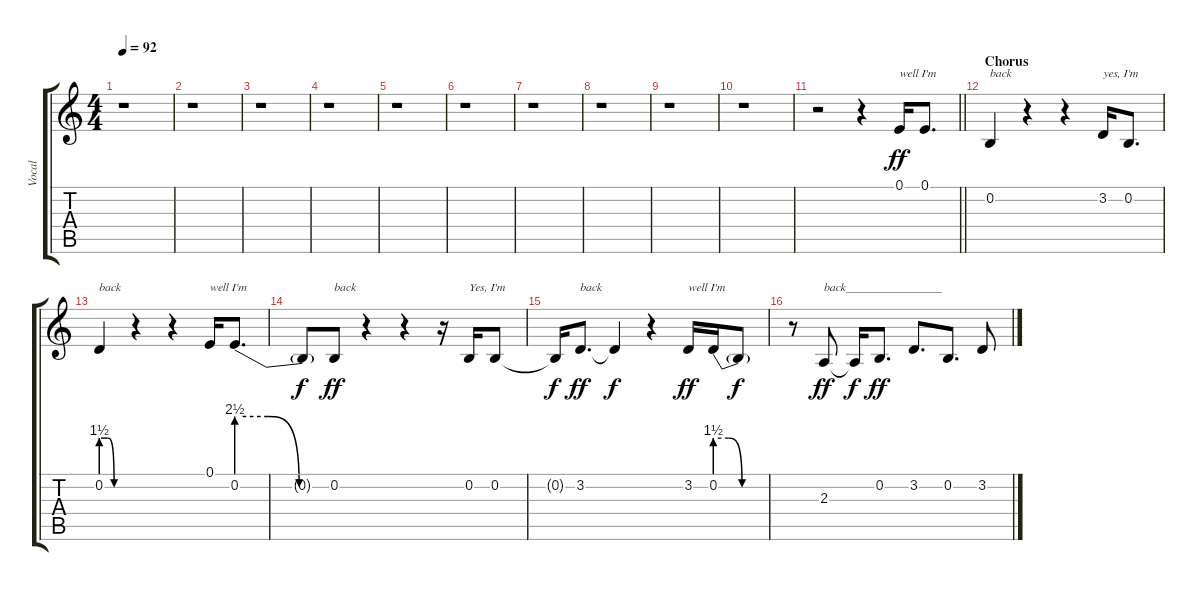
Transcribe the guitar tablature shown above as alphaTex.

\track ("Vocal" "Vocal") {instrument cello}
\staff {score tabs}
\tuning (E4 B3 G3 D3 A2 E2) {hide}
\ts (4 4)
\tempo 92
\clef g2
\ks c
r.1{dy ff} |
r.1 |
r.1 |
r.1 |
r.1 |
r.1 |
r.1 |
r.1 |
r.1 |
r.1 |
\barLineRight lightlight
r.2 r.4 0.1.16{txt "well I'm"} 0.1.8{d} |
\section ("" "Chorus")
0.2.4{txt "back"} r.4 r.4 3.2.16{txt "yes, I'm"} 0.2.8{d} |
0.2{be (custom 0 6 15 6 30 0 40 0 60 0)}.4{txt "back"} r.4 r.4 0.1.16{txt "well I'm"} 0.2{be (custom 0 10 20 10 40 0 60 0)}.8{d} |
0.2{t}.8{dy f} 0.2.8{txt "back" dy ff} r.4 r.4 r.16 0.2.16{txt "Yes, I'm"} 0.2.8 |
0.2{t}.16{dy f} 3.2.8{d txt "back" dy ff} 3.2{t}.4{dy f} r.4 3.2.16{txt "well I'm" dy ff} 0.2{be (custom 0 6 15 6 30 0 40 0 60 0)}.16 0.2{t}.8{dy f} |
r.8 2.3.8{txt "back________________" dy ff} 2.3{t}.16{dy f} 0.2.8{d dy ff} 3.2.8{d} 0.2.8{d} 3.2.8
